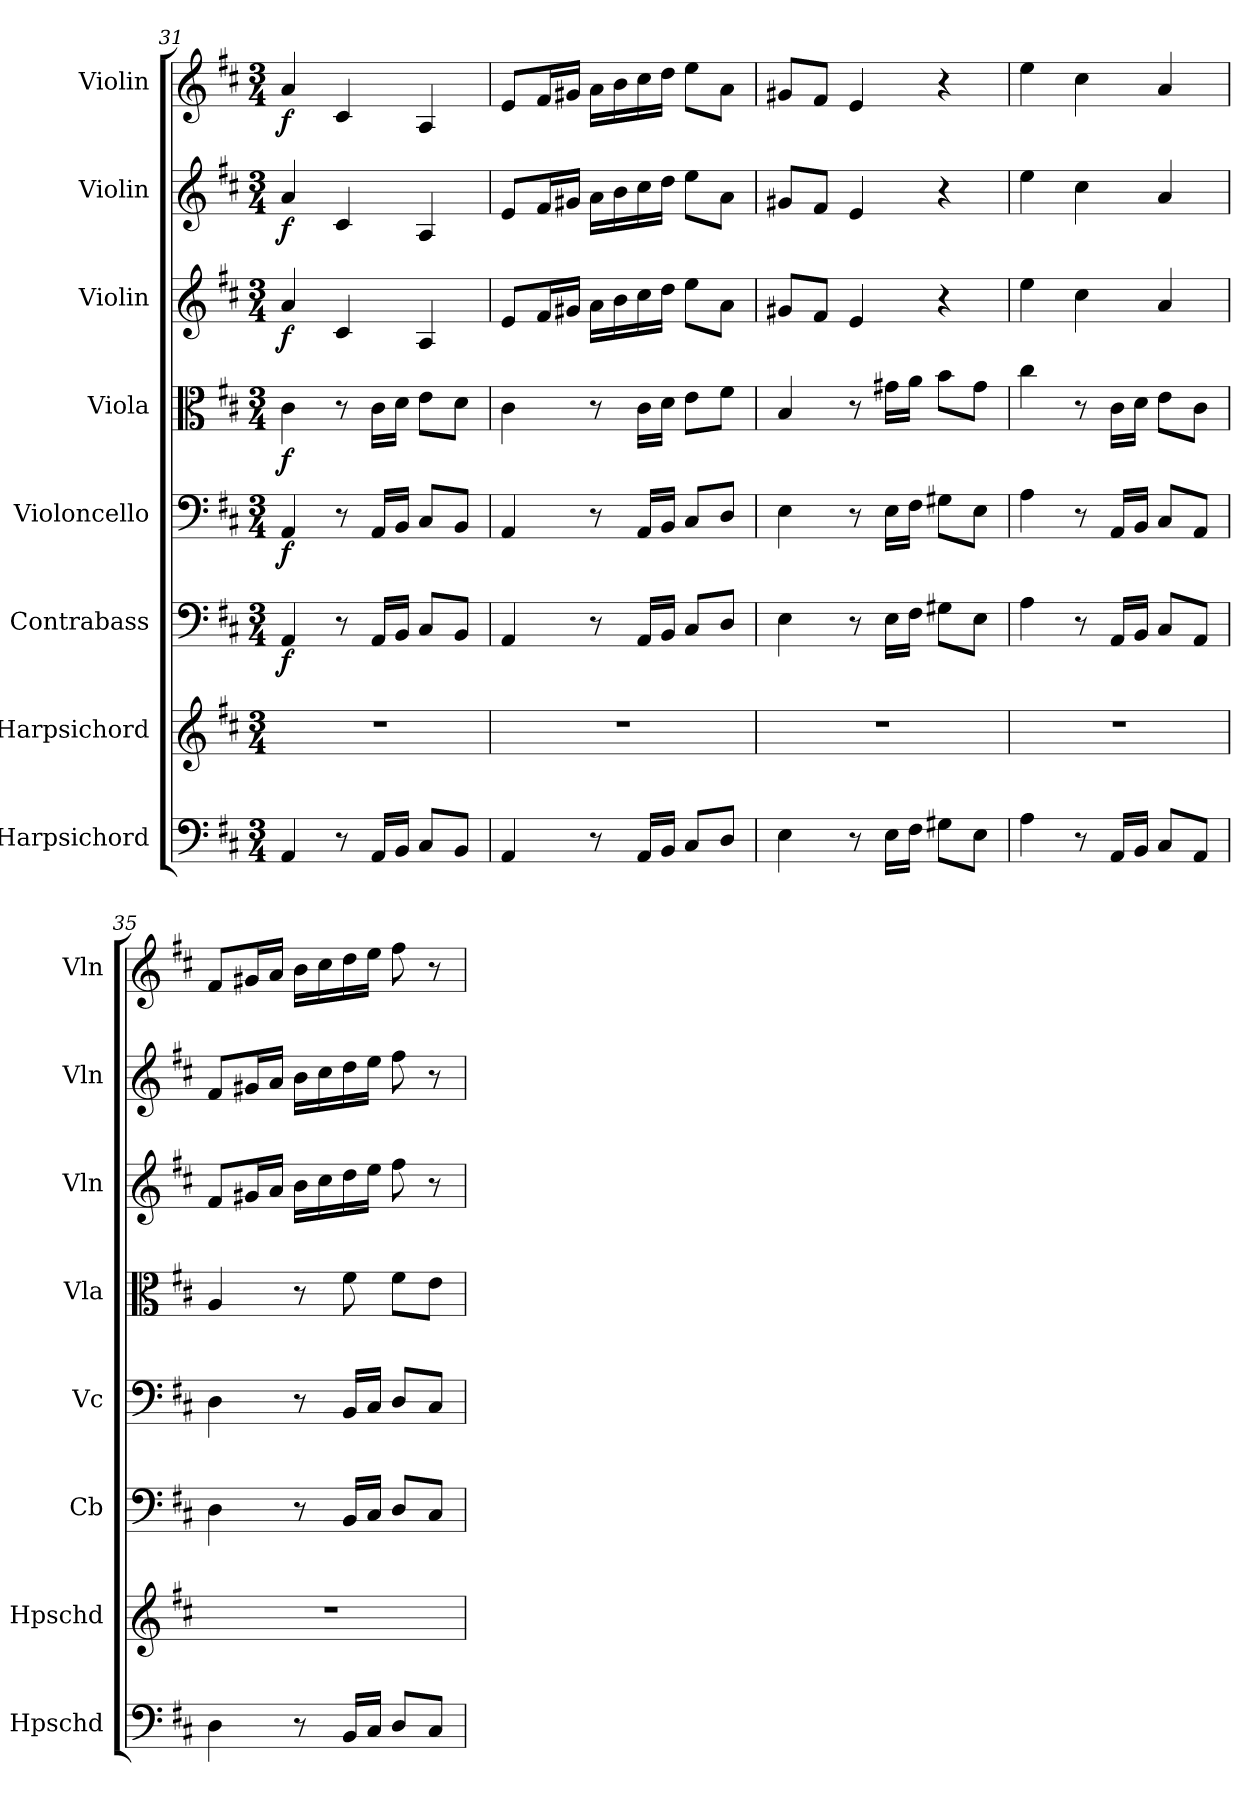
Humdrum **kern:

**kern	**kern	**kern	**dynam	**kern	**dynam	**kern	**dynam	**kern	**dynam	**kern	**dynam	**kern	**dynam
*part8	*part7	*part6	*part6	*part5	*part5	*part4	*part4	*part3	*part3	*part2	*part2	*part1	*part1
*staff8	*staff7	*staff6	*staff6	*staff5	*staff5	*staff4	*staff4	*staff3	*staff3	*staff2	*staff2	*staff1	*staff1
*I"Harpsichord	*I"Harpsichord	*I"Contrabass	*	*I"Violoncello	*	*I"Viola	*	*I"Violin	*	*I"Violin	*	*I"Violin	*
*I'Hpschd	*I'Hpschd	*I'Cb	*	*I'Vc	*	*I'Vla	*	*I'Vln	*	*I'Vln	*	*I'Vln	*
*clefF4	*clefG2	*clefF4	*	*clefF4	*	*clefC3	*	*clefG2	*	*clefG2	*	*clefG2	*
*k[f#c#]	*k[f#c#]	*k[f#c#]	*	*k[f#c#]	*	*k[f#c#]	*	*k[f#c#]	*	*k[f#c#]	*	*k[f#c#]	*
*M3/4	*M3/4	*M3/4	*	*M3/4	*	*M3/4	*	*M3/4	*	*M3/4	*	*M3/4	*
=31	=31	=31	=31	=31	=31	=31	=31	=31	=31	=31	=31	=31	=31
4AA/	2.r	4AA/	f	4AA/	f	4c#\	f	4a/	f	4a/	f	4a/	f
8r	.	8r	.	8r	.	8r	.	4c#/	.	4c#/	.	4c#/	.
16AA/LL	.	16AA/LL	.	16AA/LL	.	16c#\LL	.	.	.	.	.	.	.
16BB/JJ	.	16BB/JJ	.	16BB/JJ	.	16d\JJ	.	.	.	.	.	.	.
8C#/L	.	8C#/L	.	8C#/L	.	8e\L	.	4A/	.	4A/	.	4A/	.
8BB/J	.	8BB/J	.	8BB/J	.	8d\J	.	.	.	.	.	.	.
=32	=32	=32	=32	=32	=32	=32	=32	=32	=32	=32	=32	=32	=32
4AA/	2.r	4AA/	.	4AA/	.	4c#\	.	8e/L	.	8e/L	.	8e/L	.
.	.	.	.	.	.	.	.	16f#/L	.	16f#/L	.	16f#/L	.
.	.	.	.	.	.	.	.	16g#X/JJ	.	16g#X/JJ	.	16g#X/JJ	.
8r	.	8r	.	8r	.	8r	.	16a\LL	.	16a\LL	.	16a\LL	.
.	.	.	.	.	.	.	.	16b\	.	16b\	.	16b\	.
16AA/LL	.	16AA/LL	.	16AA/LL	.	16c#\LL	.	16cc#\	.	16cc#\	.	16cc#\	.
16BB/JJ	.	16BB/JJ	.	16BB/JJ	.	16d\JJ	.	16dd\JJ	.	16dd\JJ	.	16dd\JJ	.
8C#/L	.	8C#/L	.	8C#/L	.	8e\L	.	8ee\L	.	8ee\L	.	8ee\L	.
8D/J	.	8D/J	.	8D/J	.	8f#\J	.	8a\J	.	8a\J	.	8a\J	.
=33	=33	=33	=33	=33	=33	=33	=33	=33	=33	=33	=33	=33	=33
4E\	2.r	4E\	.	4E\	.	4B/	.	8g#X/L	.	8g#X/L	.	8g#X/L	.
.	.	.	.	.	.	.	.	8f#/J	.	8f#/J	.	8f#/J	.
8r	.	8r	.	8r	.	8r	.	4e/	.	4e/	.	4e/	.
16E\LL	.	16E\LL	.	16E\LL	.	16g#X\LL	.	.	.	.	.	.	.
16F#\JJ	.	16F#\JJ	.	16F#\JJ	.	16a\JJ	.	.	.	.	.	.	.
8G#X\L	.	8G#X\L	.	8G#X\L	.	8b\L	.	4r	.	4r	.	4r	.
8E\J	.	8E\J	.	8E\J	.	8g#\J	.	.	.	.	.	.	.
=34	=34	=34	=34	=34	=34	=34	=34	=34	=34	=34	=34	=34	=34
4A\	2.r	4A\	.	4A\	.	4cc#\	.	4ee\	.	4ee\	.	4ee\	.
8r	.	8r	.	8r	.	8r	.	4cc#\	.	4cc#\	.	4cc#\	.
16AA/LL	.	16AA/LL	.	16AA/LL	.	16c#\LL	.	.	.	.	.	.	.
16BB/JJ	.	16BB/JJ	.	16BB/JJ	.	16d\JJ	.	.	.	.	.	.	.
8C#/L	.	8C#/L	.	8C#/L	.	8e\L	.	4a/	.	4a/	.	4a/	.
8AA/J	.	8AA/J	.	8AA/J	.	8c#\J	.	.	.	.	.	.	.
=35	=35	=35	=35	=35	=35	=35	=35	=35	=35	=35	=35	=35	=35
4D\	2.r	4D\	.	4D\	.	4A/	.	8f#/L	.	8f#/L	.	8f#/L	.
.	.	.	.	.	.	.	.	16g#X/L	.	16g#X/L	.	16g#X/L	.
.	.	.	.	.	.	.	.	16a/JJ	.	16a/JJ	.	16a/JJ	.
8r	.	8r	.	8r	.	8r	.	16b\LL	.	16b\LL	.	16b\LL	.
.	.	.	.	.	.	.	.	16cc#\	.	16cc#\	.	16cc#\	.
16BB/LL	.	16BB/LL	.	16BB/LL	.	8f#\	.	16dd\	.	16dd\	.	16dd\	.
16C#/JJ	.	16C#/JJ	.	16C#/JJ	.	.	.	16ee\JJ	.	16ee\JJ	.	16ee\JJ	.
8D/L	.	8D/L	.	8D/L	.	8f#\L	.	8ff#\	.	8ff#\	.	8ff#\	.
8C#/J	.	8C#/J	.	8C#/J	.	8e\J	.	8r	.	8r	.	8r	.
=	=	=	=	=	=	=	=	=	=	=	=	=	=
*-	*-	*-	*-	*-	*-	*-	*-	*-	*-	*-	*-	*-	*-
